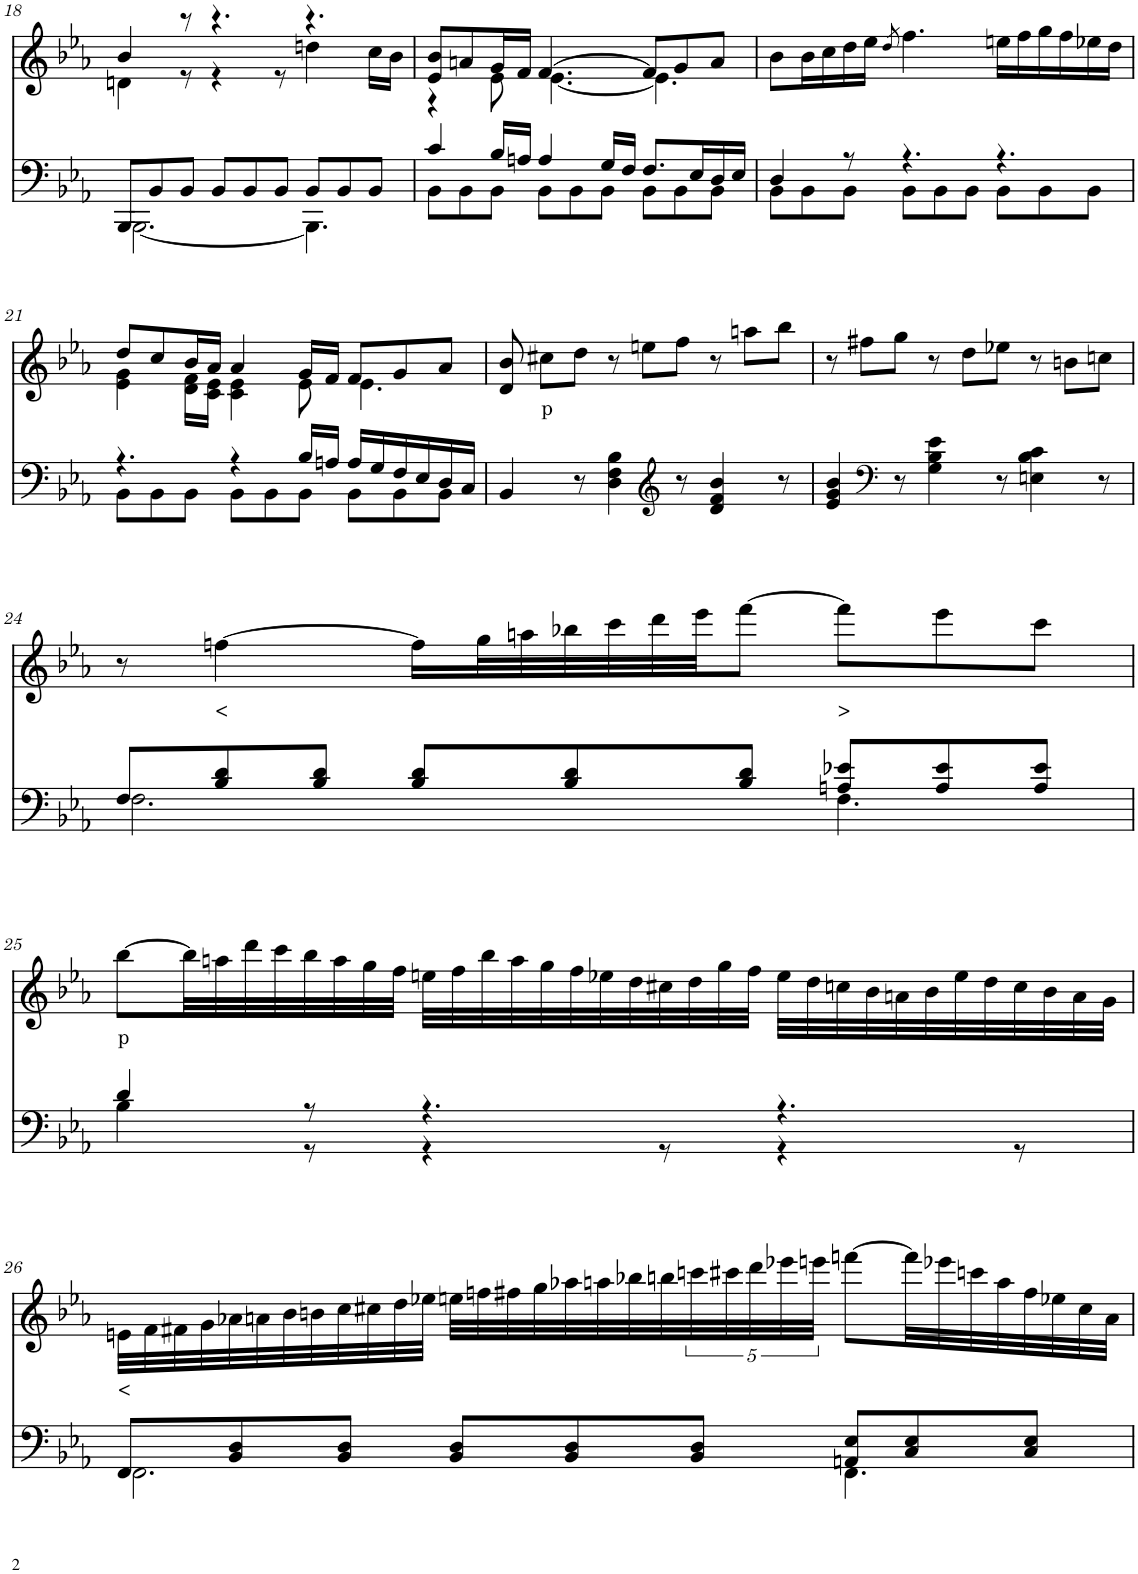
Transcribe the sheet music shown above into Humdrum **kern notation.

**kern	**kern	**text
*part2	*part1	*part1
*staff2	*staff1	*staff1
*I"Piano	*I"Piano	*
*I'Pno	*I'Pno	*
!!LO:PB:g=z
*clefF4	*clefG2	*
*k[b-e-a-]	*k[b-e-a-]	*
*E-:	*E-:	*
*M9/8	*M9/8	*
=18	=18	=18
*^	*^	*
8BBB-/L	[2.BBB-\	4b-/	4dn\	.
8BB-/	.	.	.	.
8BB-/J	.	8r	8r	.
8BB-/L	.	4.r	4r	.
8BB-/	.	.	.	.
8BB-/J	.	.	8r	.
8BB-/L	4.BBB-\]	4.r	4ddn\	.
8BB-/	.	.	.	.
8BB-/J	.	.	16cc\LL	.
.	.	.	16b-\JJ	.
=19	=19	=19	=19	=19
4c/	8BB-\L	8e-/ 8b-/L	4r	.
.	8BB-\	8an/	.	.
16B-/LL	8BB-\J	16g/L	8e-\	.
16An/JJ	.	16f/JJ	.	.
4A/	8BB-\L	[4.f/	[4.e-\	.
.	8BB-\	.	.	.
16G/LL	8BB-\J	.	.	.
16F/JJ	.	.	.	.
8.F/L	8BB-\L	8f/L]	4.e-\]	.
.	8BB-\	8g/	.	.
16E-/L	.	.	.	.
16D/	8BB-\J	8a/J	.	.
16E-/JJ	.	.	.	.
*	*	*v	*v	*
=20	=20	=20	=20
4D/	8BB-\L	8b-\L	.
.	8BB-\	16b-\L	.
.	.	16cc\	.
8r	8BB-\J	16dd\	.
.	.	16ee-\JJ	.
.	.	8qdd/	.
4.r	8BB-\L	4.ff\	.
.	8BB-\	.	.
.	8BB-\J	.	.
4.r	8BB-\L	16een\LL	.
.	.	16ff\	.
.	8BB-\	16gg\	.
.	.	16ff\	.
.	8BB-\J	16ee-X\	.
.	.	16dd\JJ	.
!!LO:LB:g=z
=21	=21	=21	=21
*	*	*^	*
4.r	8BB-\L	8dd/L	4e-\ 4g\	.
.	8BB-\	8cc/	.	.
.	8BB-\J	16b-/L	16d\ 16f\LL	.
.	.	16a-/JJ	16c\ 16e-\JJ	.
4r	8BB-\L	4a-/	4c\ 4e-\	.
.	8BB-\	.	.	.
16B-/LL	8BB-\J	16g/LL	8e-\	.
16An/JJ	.	16f/JJ	.	.
16A/LL	8BB-\L	8f/L	4.e-\	.
16G/	.	.	.	.
16F/	8BB-\	8g/	.	.
16E-/	.	.	.	.
16D/	8BB-\J	8a-/J	.	.
16C/JJ	.	.	.	.
*v	*v	*	*	*
*	*v	*v	*
=22	=22	=22
4BB-/	8d/ 8b-/	.
!	!	!LO:LY:b
.	8cc#X\L	p
8r	8dd\J	.
4D\ 4F\ 4B-\	8r	.
.	8een\L	.
*clefG2	*	*
8r	8ff\J	.
4d/ 4f/ 4b-/	8r	.
.	8aan\L	.
8r	8bb-\J	.
=23	=23	=23
4e-/ 4g/ 4b-/	8r	.
.	8ff#X\L	.
*clefF4	*	*
8r	8gg\J	.
4G\ 4B-\ 4e-\	8r	.
.	8dd\L	.
8r	8ee-X\J	.
4En\ 4B-\ 4c\	8r	.
.	8bn\L	.
8r	8ccn\J	.
!!LO:LB:g=z
=24	=24	=24
*^	*	*
8F/L	2.F\	8r	.
!	!	!	!LO:LY:b
8B-/ 8d/	.	[4ffn\	<
8B-/ 8d/J	.	.	.
8B-/ 8d/L	.	16ff\LL]	.
.	.	32gg\L	.
.	.	32aan\	.
8B-/ 8d/	.	32bb-X\	.
.	.	32ccc\	.
.	.	32ddd\	.
.	.	32eee-\JJ	.
8B-/ 8d/J	.	[8fff\J	.
!	!	!	!LO:LY:b
8An/ 8e-X/L	4.F\	8fff\L]	>
8A/ 8e-/	.	8eee-\	.
8A/ 8e-/J	.	8ccc\J	.
!!LO:LB:g=z
=25	=25	=25	=25
!	!	!	!LO:LY:b
4d/	4B-\	[8bb-\L	p
.	.	32bb-\LL]	.
.	.	32aan\	.
.	.	32ddd\	.
.	.	32ccc\	.
8r	8r	32bb-\	.
.	.	32aa\	.
.	.	32gg\	.
.	.	32ff\JJJ	.
4.r	4r	32een\LLL	.
.	.	32ff\	.
.	.	32bb-\	.
.	.	32aa\	.
.	.	32gg\	.
.	.	32ff\	.
.	.	32ee-X\	.
.	.	32dd\	.
.	8r	32cc#X\	.
.	.	32dd\	.
.	.	32gg\	.
.	.	32ff\JJJ	.
4.r	4r	32ee-\LLL	.
.	.	32dd\	.
.	.	32ccn\	.
.	.	32b-\	.
.	.	32an\	.
.	.	32b-\	.
.	.	32ee-\	.
.	.	32dd\	.
.	8r	32cc\	.
.	.	32b-\	.
.	.	32a\	.
.	.	32g\JJJ	.
!!LO:LB:g=z
=26	=26	=26	=26
!	!	!	!LO:LY:b
8FF/L	2.FF\	32en\LLL	<
.	.	32f\	.
.	.	32f#X\	.
.	.	32g\	.
8BB-/ 8D/	.	32a-X\	.
.	.	32an\	.
.	.	32b-\	.
.	.	32bn\	.
8BB-/ 8D/J	.	32cc\	.
.	.	32cc#X\	.
.	.	32dd\	.
.	.	32ee-X\JJJ	.
8BB-/ 8D/L	.	32een\LLL	.
.	.	32ffn\	.
.	.	32ff#X\	.
.	.	32gg\	.
8BB-/ 8D/	.	32aa-X\	.
.	.	32aan\	.
.	.	32bb-X\	.
.	.	32bbn\	.
8BB-/ 8D/J	.	40cccn\	.
.	.	40ccc#X\	.
.	.	40ddd\	.
.	.	40eee-X\	.
.	.	40eeen\JJJ	.
8AAn/ 8E-/L	4.FF\	[8fffn\L	.
8C/ 8E-/	.	32fff\LL]	.
.	.	32eee-X\	.
.	.	32cccn\	.
.	.	32aa\	.
8C/ 8E-/J	.	32ff#\	.
.	.	32ee-X\	.
.	.	32cc#\	.
.	.	32a\JJJ	.
*v	*v	*	*
=	=	=
*-	*-	*-
